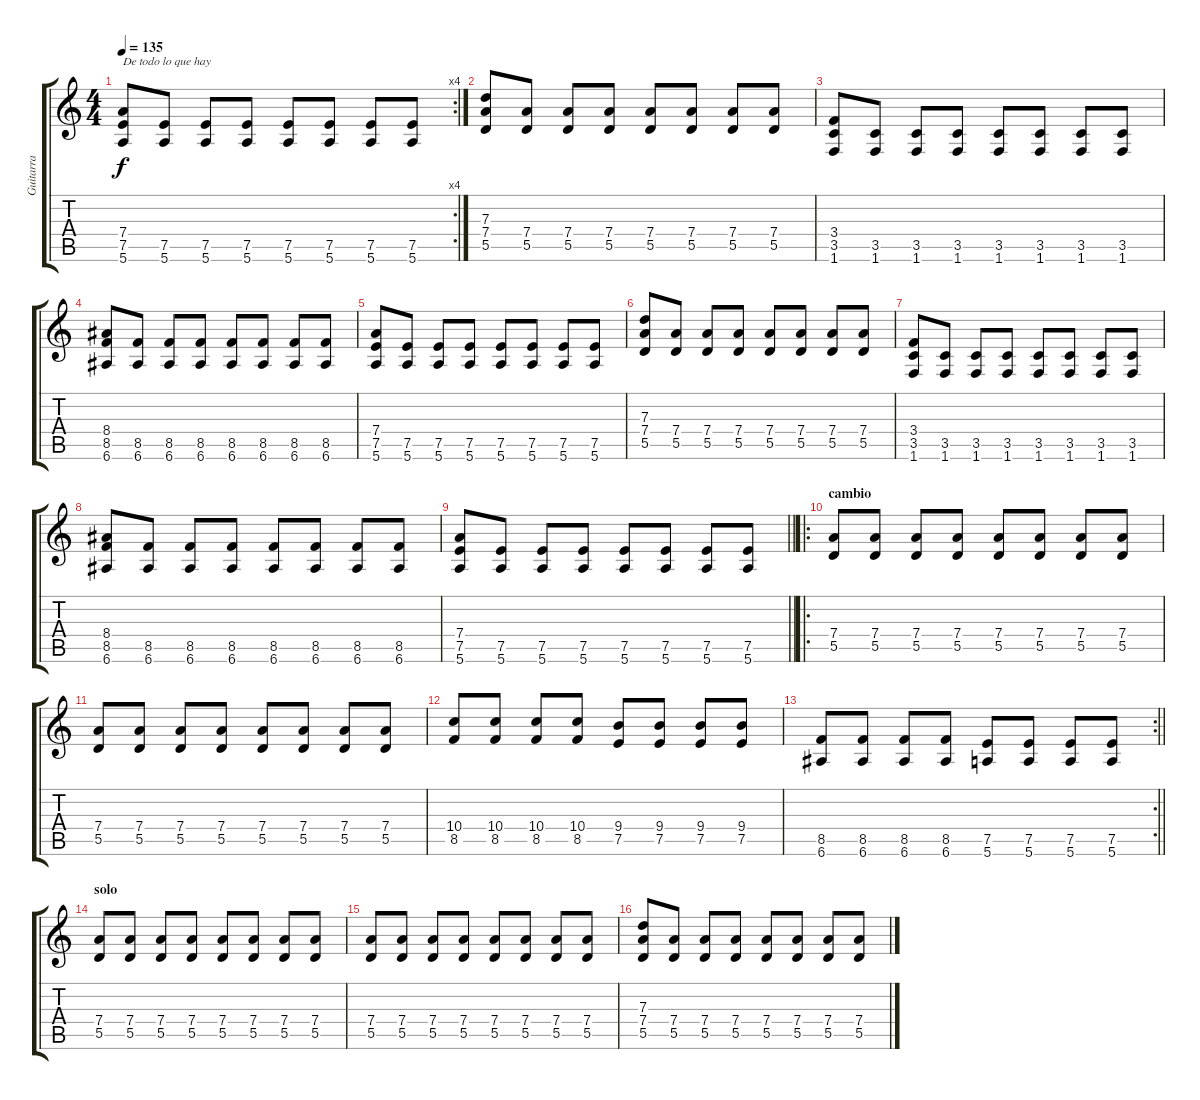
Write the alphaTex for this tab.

\track ("Guitarra" "Guitarra") {instrument overdrivenguitar}
\staff {score tabs}
\tuning (E4 B3 G3 D3 A2 E2) {hide}
\rc 4
\ts (4 4)
\tempo 135
\clef g2
\ks c
(7.4 7.5 5.6).8{txt "De todo lo que hay" dy f} (7.5 5.6).8 (7.5 5.6).8 (7.5 5.6).8 (7.5 5.6).8 (7.5 5.6).8 (7.5 5.6).8 (7.5 5.6).8 |
(7.3 7.4 5.5).8 (7.4 5.5).8 (7.4 5.5).8 (7.4 5.5).8 (7.4 5.5).8 (7.4 5.5).8 (7.4 5.5).8 (7.4 5.5).8 |
(3.4 3.5 1.6).8 (3.5 1.6).8 (3.5 1.6).8 (3.5 1.6).8 (3.5 1.6).8 (3.5 1.6).8 (3.5 1.6).8 (3.5 1.6).8 |
(8.4 8.5 6.6).8 (8.5 6.6).8 (8.5 6.6).8 (8.5 6.6).8 (8.5 6.6).8 (8.5 6.6).8 (8.5 6.6).8 (8.5 6.6).8 |
(7.4 7.5 5.6).8 (7.5 5.6).8 (7.5 5.6).8 (7.5 5.6).8 (7.5 5.6).8 (7.5 5.6).8 (7.5 5.6).8 (7.5 5.6).8 |
(7.3 7.4 5.5).8 (7.4 5.5).8 (7.4 5.5).8 (7.4 5.5).8 (7.4 5.5).8 (7.4 5.5).8 (7.4 5.5).8 (7.4 5.5).8 |
(3.4 3.5 1.6).8 (3.5 1.6).8 (3.5 1.6).8 (3.5 1.6).8 (3.5 1.6).8 (3.5 1.6).8 (3.5 1.6).8 (3.5 1.6).8 |
(8.4 8.5 6.6).8 (8.5 6.6).8 (8.5 6.6).8 (8.5 6.6).8 (8.5 6.6).8 (8.5 6.6).8 (8.5 6.6).8 (8.5 6.6).8 |
\barLineRight lightlight
(7.4 7.5 5.6).8 (7.5 5.6).8 (7.5 5.6).8 (7.5 5.6).8 (7.5 5.6).8 (7.5 5.6).8 (7.5 5.6).8 (7.5 5.6).8 |
\ro
\section ("" "cambio")
(7.4 5.5).8{txt ""} (7.4 5.5).8 (7.4 5.5).8 (7.4 5.5).8 (7.4 5.5).8 (7.4 5.5).8 (7.4 5.5).8 (7.4 5.5).8 |
(7.4 5.5).8 (7.4 5.5).8 (7.4 5.5).8 (7.4 5.5).8 (7.4 5.5).8 (7.4 5.5).8 (7.4 5.5).8 (7.4 5.5).8 |
(10.4 8.5).8 (10.4 8.5).8 (10.4 8.5).8 (10.4 8.5).8 (9.4 7.5).8 (9.4 7.5).8 (9.4 7.5).8 (9.4 7.5).8 |
\rc 2
\barLineRight lightlight
(8.5 6.6).8 (8.5 6.6).8 (8.5 6.6).8 (8.5 6.6).8 (7.5 5.6).8 (7.5 5.6).8 (7.5 5.6).8 (7.5 5.6).8 |
\section ("" "solo")
(7.4 5.5).8 (7.4 5.5).8 (7.4 5.5).8 (7.4 5.5).8 (7.4 5.5).8 (7.4 5.5).8 (7.4 5.5).8 (7.4 5.5).8 |
(7.4 5.5).8 (7.4 5.5).8 (7.4 5.5).8 (7.4 5.5).8 (7.4 5.5).8 (7.4 5.5).8 (7.4 5.5).8 (7.4 5.5).8 |
(7.3 7.4 5.5).8 (7.4 5.5).8 (7.4 5.5).8 (7.4 5.5).8 (7.4 5.5).8 (7.4 5.5).8 (7.4 5.5).8 (7.4 5.5).8
